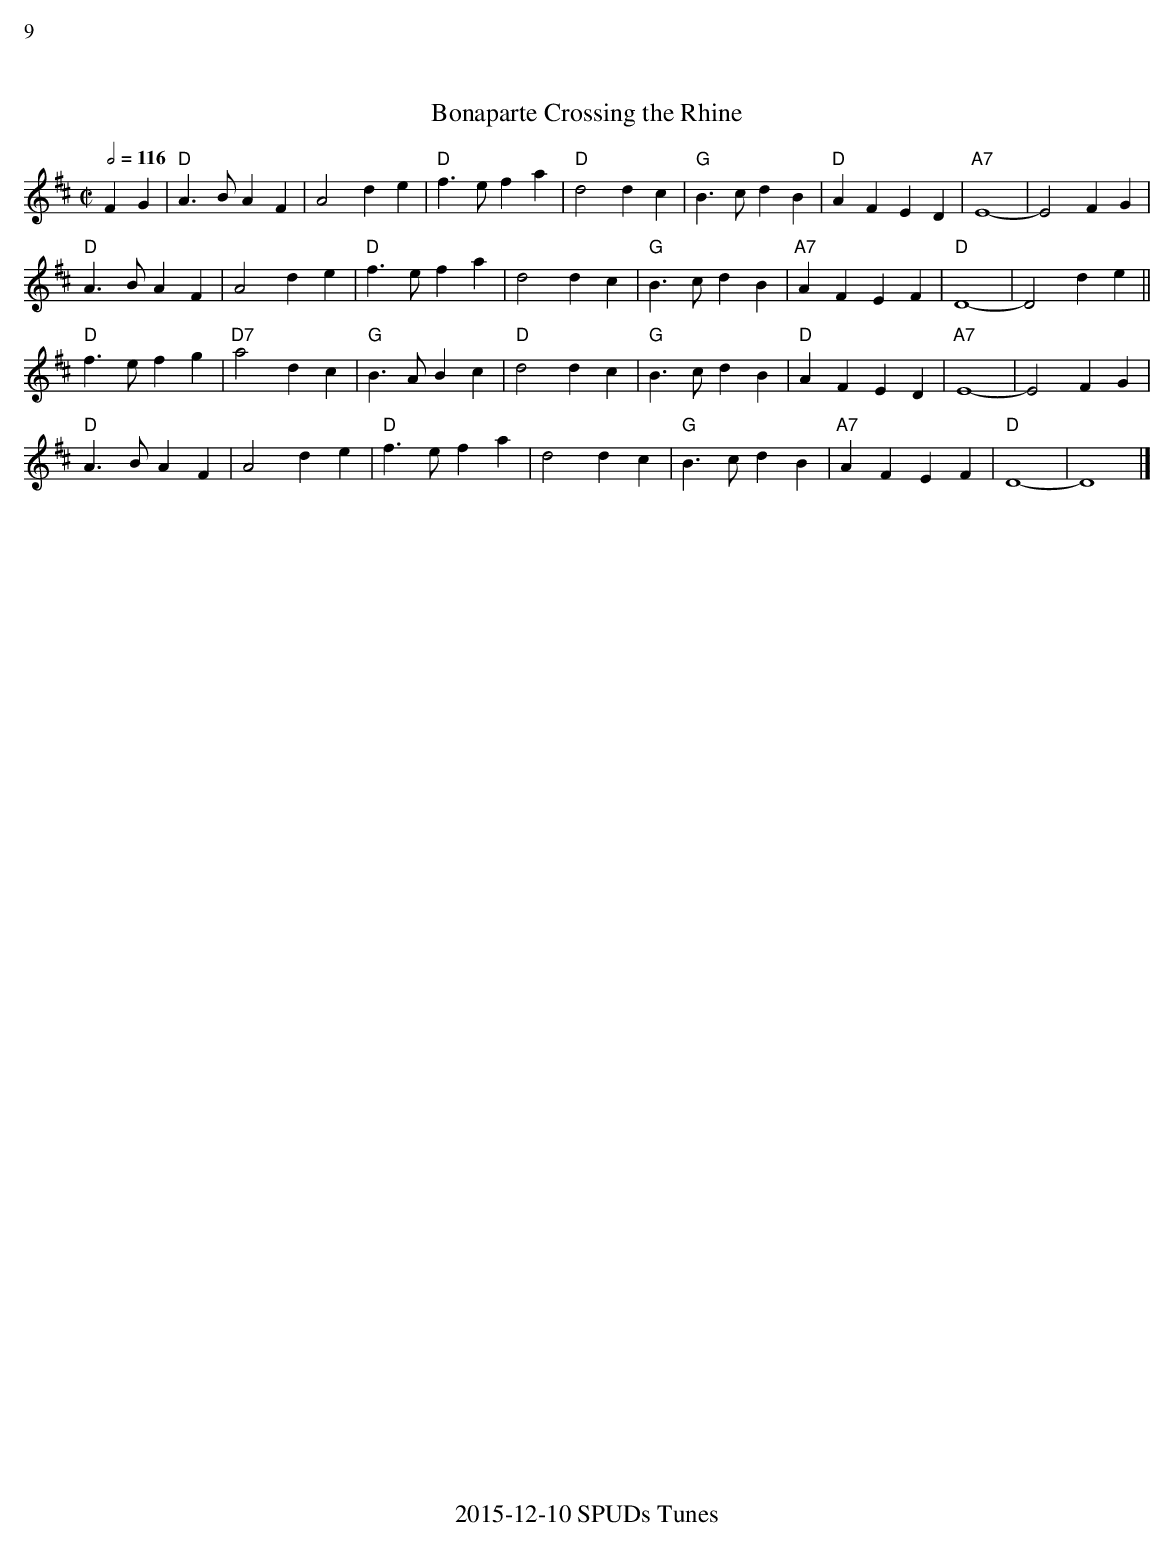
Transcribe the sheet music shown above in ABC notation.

X:1
%%text 9
T:Bonaparte Crossing the Rhine
M:C|
L:1/8
Q:1/2=116
K:D
 F2 G2| "D"A3B A2 F2 | A4 d2 e2 | "D"f3e f2 a2 |"D" d4 d2 c2 | "G"B3 c d2 B2|"D"A2 F2E2 D2 | "A7"E8- | E4 F2 G2 |
"D"A3B A2 F2 | A4 d2 e2 | "D"f3e f2 a2 | d4 d2 c2 |"G"B3 c d2 B2 | "A7"A2 F2 E2 F2 | "D"D8 -| D4  d2 e2 ||
"D"f3 e f2 g2|"D7"a4 d2c2|"G"B3A B2 c2 |"D"d4 d2 c2 |"G"B3 c d2 B2 | "D"A2 F2 E2 D2 | "A7"E8- | E4 F2 G2  |
"D"A3B A2 F2 | A4 d2 e2 | "D"f3e f2 a2 | d4 d2 c2 |"G"B3 c d2 B2 | "A7"A2 F2 E2 F2 | "D"D8- | D8 |]
